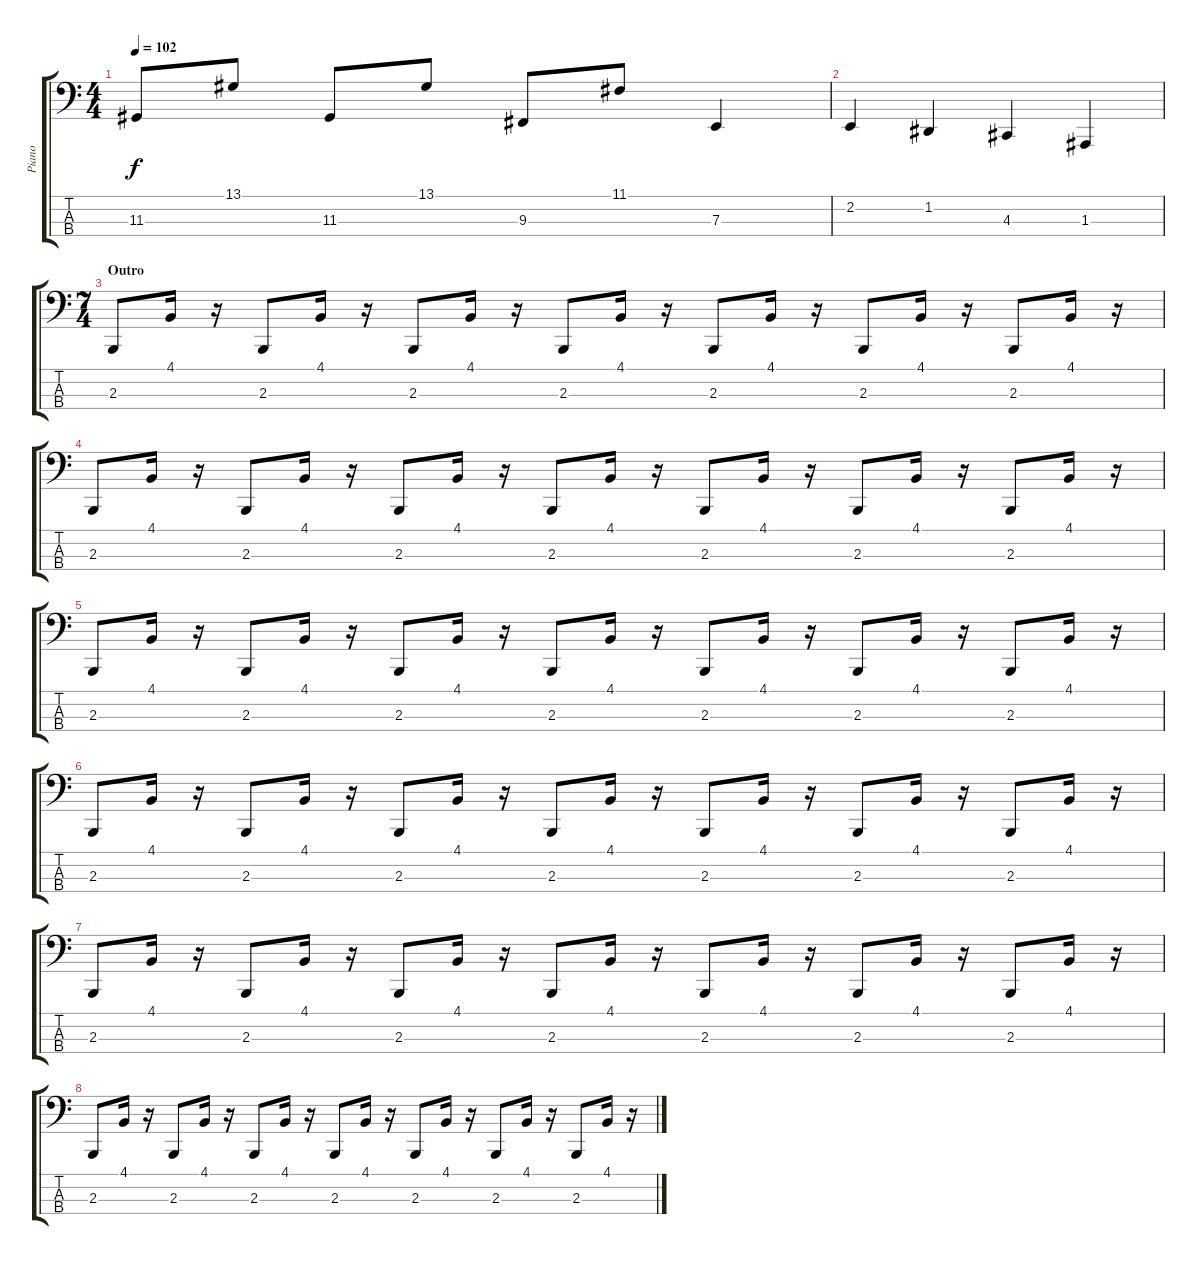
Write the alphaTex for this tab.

\track ("Piano" "Piano") {instrument acousticgrandpiano}
\staff {score tabs}
\tuning (G2 D2 A1 E1) {hide}
\ts (4 4)
\tempo 102
\clef f4
\ks c
11.3.8{dy f} 13.1.8 11.3.8 13.1.8 9.3.8 11.1.8 7.3.4 |
2.2.4 1.2.4 4.3.4 1.3.4 |
\ts (7 4)
\section ("" "Outro")
2.3.8 4.1.16 r.16 2.3.8 4.1.16 r.16 2.3.8 4.1.16 r.16 2.3.8 4.1.16 r.16 2.3.8 4.1.16 r.16 2.3.8 4.1.16 r.16 2.3.8 4.1.16 r.16 |
2.3.8 4.1.16 r.16 2.3.8 4.1.16 r.16 2.3.8 4.1.16 r.16 2.3.8 4.1.16 r.16 2.3.8 4.1.16 r.16 2.3.8 4.1.16 r.16 2.3.8 4.1.16 r.16 |
2.3.8 4.1.16 r.16 2.3.8 4.1.16 r.16 2.3.8 4.1.16 r.16 2.3.8 4.1.16 r.16 2.3.8 4.1.16 r.16 2.3.8 4.1.16 r.16 2.3.8 4.1.16 r.16 |
2.3.8 4.1.16 r.16 2.3.8 4.1.16 r.16 2.3.8 4.1.16 r.16 2.3.8 4.1.16 r.16 2.3.8 4.1.16 r.16 2.3.8 4.1.16 r.16 2.3.8 4.1.16 r.16 |
2.3.8 4.1.16 r.16 2.3.8 4.1.16 r.16 2.3.8 4.1.16 r.16 2.3.8 4.1.16 r.16 2.3.8 4.1.16 r.16 2.3.8 4.1.16 r.16 2.3.8 4.1.16 r.16 |
2.3.8 4.1.16 r.16 2.3.8 4.1.16 r.16 2.3.8 4.1.16 r.16 2.3.8 4.1.16 r.16 2.3.8 4.1.16 r.16 2.3.8 4.1.16 r.16 2.3.8 4.1.16 r.16
